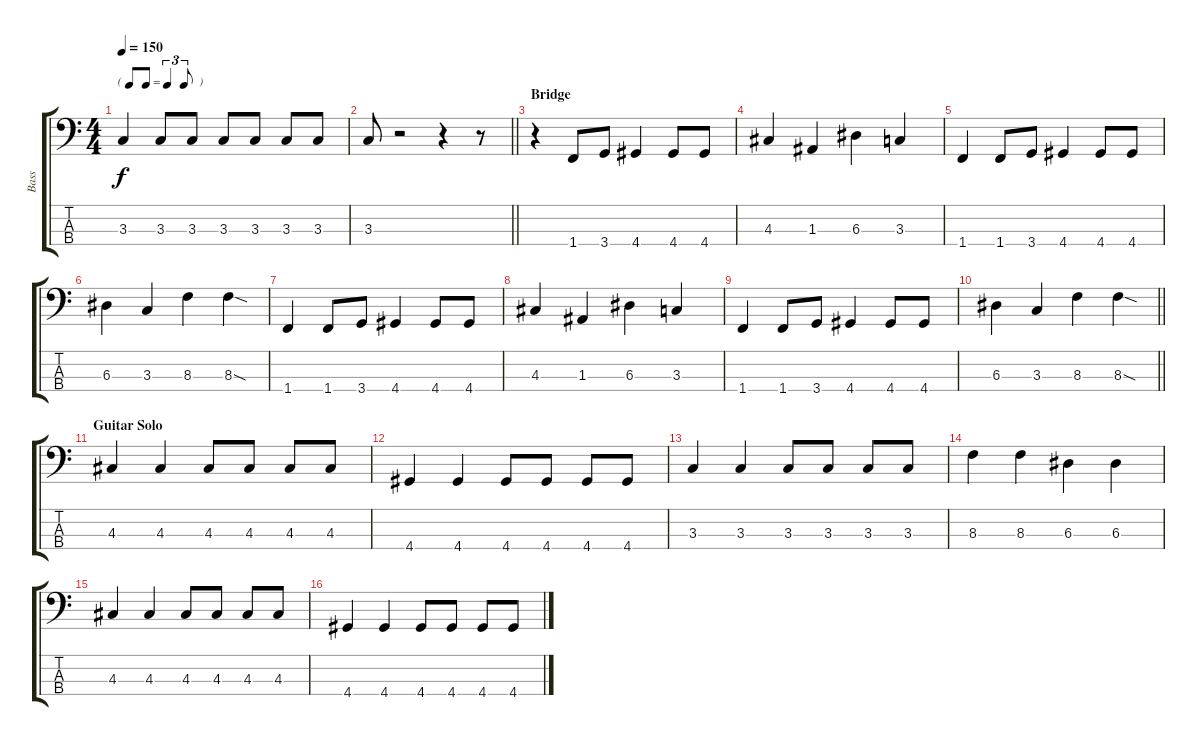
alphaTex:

\track ("Bass" "Bass") {instrument electricbassfinger}
\staff {score tabs}
\tuning (G2 D2 A1 E1) {hide}
\ts (4 4)
\tf triplet8th
\tempo 150
\clef f4
\ks c
3.3.4{dy f} 3.3.8 3.3.8 3.3.8 3.3.8 3.3.8 3.3.8 |
\barLineRight lightlight
3.3.8 r.2 r.4 r.8 |
\section ("" "Bridge")
r.4 1.4.8 3.4.8 4.4.4 4.4.8 4.4.8 |
4.3.4 1.3.4 6.3.4 3.3.4 |
1.4.4 1.4.8 3.4.8 4.4.4 4.4.8 4.4.8 |
6.3.4 3.3.4 8.3.4 8.3{sod}.4 |
1.4.4 1.4.8 3.4.8 4.4.4 4.4.8 4.4.8 |
4.3.4 1.3.4 6.3.4 3.3.4 |
1.4.4 1.4.8 3.4.8 4.4.4 4.4.8 4.4.8 |
\barLineRight lightlight
6.3.4 3.3.4 8.3.4 8.3{sod}.4 |
\section ("" "Guitar Solo")
4.3.4 4.3.4 4.3.8 4.3.8 4.3.8 4.3.8 |
4.4.4 4.4.4 4.4.8 4.4.8 4.4.8 4.4.8 |
3.3.4 3.3.4 3.3.8 3.3.8 3.3.8 3.3.8 |
8.3.4 8.3.4 6.3.4 6.3.4 |
4.3.4 4.3.4 4.3.8 4.3.8 4.3.8 4.3.8 |
4.4.4 4.4.4 4.4.8 4.4.8 4.4.8 4.4.8
